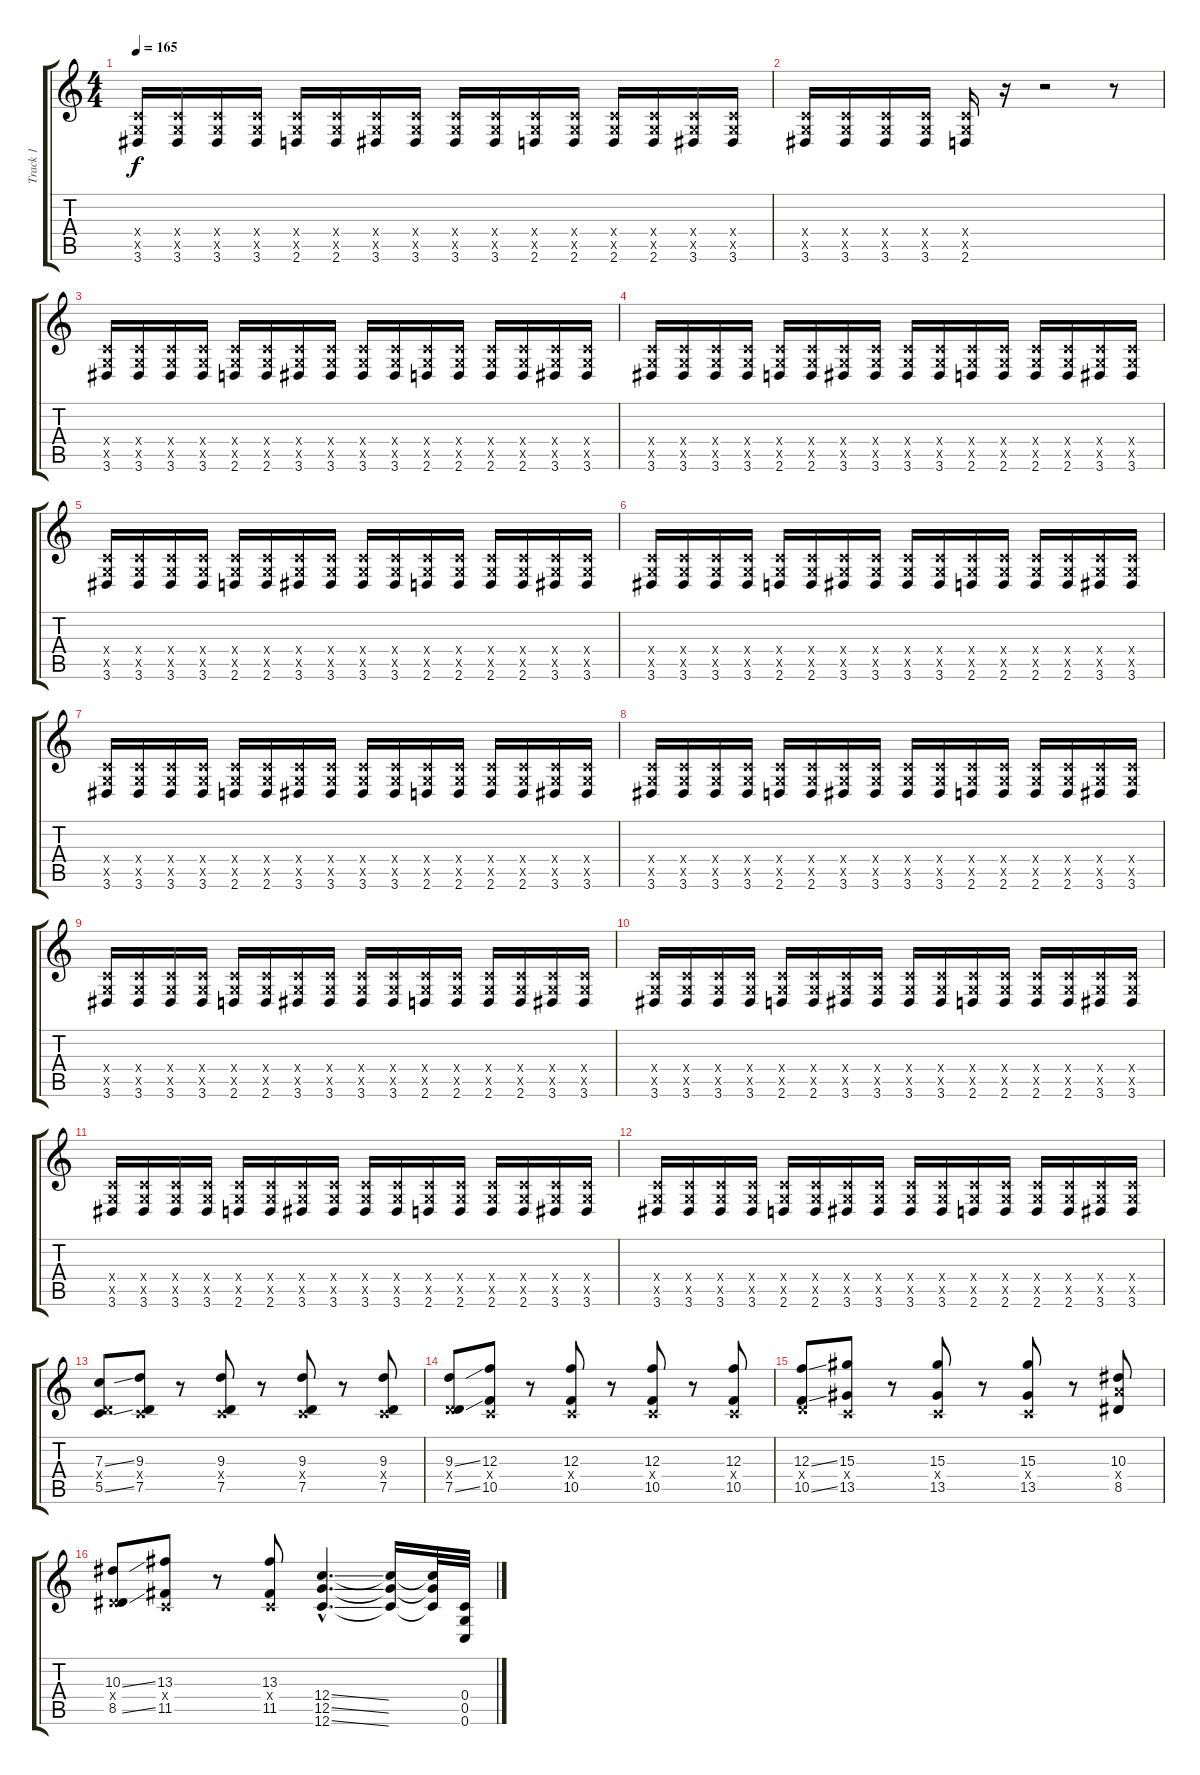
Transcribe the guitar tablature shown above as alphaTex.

\track ("Track 1" "Track 1") {instrument overdrivenguitar}
\staff {score tabs}
\tuning (D4 A3 F3 C3 G2 C2) {hide}
\ts (4 4)
\tempo 165
\clef g2
\ks c
(0.4{x} 0.5{x} 3.6).16{dy f} (0.4{x} 0.5{x} 3.6).16 (0.4{x} 0.5{x} 3.6).16 (0.4{x} 0.5{x} 3.6).16 (0.4{x} 0.5{x} 2.6).16 (0.4{x} 0.5{x} 2.6).16 (0.4{x} 0.5{x} 3.6).16 (0.4{x} 0.5{x} 3.6).16 (0.4{x} 0.5{x} 3.6).16 (0.4{x} 0.5{x} 3.6).16 (0.4{x} 0.5{x} 2.6).16 (0.4{x} 0.5{x} 2.6).16 (0.4{x} 0.5{x} 2.6).16 (0.4{x} 0.5{x} 2.6).16 (0.4{x} 0.5{x} 3.6).16 (0.4{x} 0.5{x} 3.6).16 |
(0.4{x} 0.5{x} 3.6).16 (0.4{x} 0.5{x} 3.6).16 (0.4{x} 0.5{x} 3.6).16 (0.4{x} 0.5{x} 3.6).16 (0.4{x} 0.5{x} 2.6).16 r.16 r.2 r.8 |
(0.4{x} 0.5{x} 3.6).16 (0.4{x} 0.5{x} 3.6).16 (0.4{x} 0.5{x} 3.6).16 (0.4{x} 0.5{x} 3.6).16 (0.4{x} 0.5{x} 2.6).16 (0.4{x} 0.5{x} 2.6).16 (0.4{x} 0.5{x} 3.6).16 (0.4{x} 0.5{x} 3.6).16 (0.4{x} 0.5{x} 3.6).16 (0.4{x} 0.5{x} 3.6).16 (0.4{x} 0.5{x} 2.6).16 (0.4{x} 0.5{x} 2.6).16 (0.4{x} 0.5{x} 2.6).16 (0.4{x} 0.5{x} 2.6).16 (0.4{x} 0.5{x} 3.6).16 (0.4{x} 0.5{x} 3.6).16 |
(0.4{x} 0.5{x} 3.6).16 (0.4{x} 0.5{x} 3.6).16 (0.4{x} 0.5{x} 3.6).16 (0.4{x} 0.5{x} 3.6).16 (0.4{x} 0.5{x} 2.6).16 (0.4{x} 0.5{x} 2.6).16 (0.4{x} 0.5{x} 3.6).16 (0.4{x} 0.5{x} 3.6).16 (0.4{x} 0.5{x} 3.6).16 (0.4{x} 0.5{x} 3.6).16 (0.4{x} 0.5{x} 2.6).16 (0.4{x} 0.5{x} 2.6).16 (0.4{x} 0.5{x} 2.6).16 (0.4{x} 0.5{x} 2.6).16 (0.4{x} 0.5{x} 3.6).16 (0.4{x} 0.5{x} 3.6).16 |
(0.4{x} 0.5{x} 3.6).16 (0.4{x} 0.5{x} 3.6).16 (0.4{x} 0.5{x} 3.6).16 (0.4{x} 0.5{x} 3.6).16 (0.4{x} 0.5{x} 2.6).16 (0.4{x} 0.5{x} 2.6).16 (0.4{x} 0.5{x} 3.6).16 (0.4{x} 0.5{x} 3.6).16 (0.4{x} 0.5{x} 3.6).16 (0.4{x} 0.5{x} 3.6).16 (0.4{x} 0.5{x} 2.6).16 (0.4{x} 0.5{x} 2.6).16 (0.4{x} 0.5{x} 2.6).16 (0.4{x} 0.5{x} 2.6).16 (0.4{x} 0.5{x} 3.6).16 (0.4{x} 0.5{x} 3.6).16 |
(0.4{x} 0.5{x} 3.6).16 (0.4{x} 0.5{x} 3.6).16 (0.4{x} 0.5{x} 3.6).16 (0.4{x} 0.5{x} 3.6).16 (0.4{x} 0.5{x} 2.6).16 (0.4{x} 0.5{x} 2.6).16 (0.4{x} 0.5{x} 3.6).16 (0.4{x} 0.5{x} 3.6).16 (0.4{x} 0.5{x} 3.6).16 (0.4{x} 0.5{x} 3.6).16 (0.4{x} 0.5{x} 2.6).16 (0.4{x} 0.5{x} 2.6).16 (0.4{x} 0.5{x} 2.6).16 (0.4{x} 0.5{x} 2.6).16 (0.4{x} 0.5{x} 3.6).16 (0.4{x} 0.5{x} 3.6).16 |
(0.4{x} 0.5{x} 3.6).16 (0.4{x} 0.5{x} 3.6).16 (0.4{x} 0.5{x} 3.6).16 (0.4{x} 0.5{x} 3.6).16 (0.4{x} 0.5{x} 2.6).16 (0.4{x} 0.5{x} 2.6).16 (0.4{x} 0.5{x} 3.6).16 (0.4{x} 0.5{x} 3.6).16 (0.4{x} 0.5{x} 3.6).16 (0.4{x} 0.5{x} 3.6).16 (0.4{x} 0.5{x} 2.6).16 (0.4{x} 0.5{x} 2.6).16 (0.4{x} 0.5{x} 2.6).16 (0.4{x} 0.5{x} 2.6).16 (0.4{x} 0.5{x} 3.6).16 (0.4{x} 0.5{x} 3.6).16 |
(0.4{x} 0.5{x} 3.6).16 (0.4{x} 0.5{x} 3.6).16 (0.4{x} 0.5{x} 3.6).16 (0.4{x} 0.5{x} 3.6).16 (0.4{x} 0.5{x} 2.6).16 (0.4{x} 0.5{x} 2.6).16 (0.4{x} 0.5{x} 3.6).16 (0.4{x} 0.5{x} 3.6).16 (0.4{x} 0.5{x} 3.6).16 (0.4{x} 0.5{x} 3.6).16 (0.4{x} 0.5{x} 2.6).16 (0.4{x} 0.5{x} 2.6).16 (0.4{x} 0.5{x} 2.6).16 (0.4{x} 0.5{x} 2.6).16 (0.4{x} 0.5{x} 3.6).16 (0.4{x} 0.5{x} 3.6).16 |
(0.4{x} 0.5{x} 3.6).16 (0.4{x} 0.5{x} 3.6).16 (0.4{x} 0.5{x} 3.6).16 (0.4{x} 0.5{x} 3.6).16 (0.4{x} 0.5{x} 2.6).16 (0.4{x} 0.5{x} 2.6).16 (0.4{x} 0.5{x} 3.6).16 (0.4{x} 0.5{x} 3.6).16 (0.4{x} 0.5{x} 3.6).16 (0.4{x} 0.5{x} 3.6).16 (0.4{x} 0.5{x} 2.6).16 (0.4{x} 0.5{x} 2.6).16 (0.4{x} 0.5{x} 2.6).16 (0.4{x} 0.5{x} 2.6).16 (0.4{x} 0.5{x} 3.6).16 (0.4{x} 0.5{x} 3.6).16 |
(0.4{x} 0.5{x} 3.6).16 (0.4{x} 0.5{x} 3.6).16 (0.4{x} 0.5{x} 3.6).16 (0.4{x} 0.5{x} 3.6).16 (0.4{x} 0.5{x} 2.6).16 (0.4{x} 0.5{x} 2.6).16 (0.4{x} 0.5{x} 3.6).16 (0.4{x} 0.5{x} 3.6).16 (0.4{x} 0.5{x} 3.6).16 (0.4{x} 0.5{x} 3.6).16 (0.4{x} 0.5{x} 2.6).16 (0.4{x} 0.5{x} 2.6).16 (0.4{x} 0.5{x} 2.6).16 (0.4{x} 0.5{x} 2.6).16 (0.4{x} 0.5{x} 3.6).16 (0.4{x} 0.5{x} 3.6).16 |
(0.4{x} 0.5{x} 3.6).16 (0.4{x} 0.5{x} 3.6).16 (0.4{x} 0.5{x} 3.6).16 (0.4{x} 0.5{x} 3.6).16 (0.4{x} 0.5{x} 2.6).16 (0.4{x} 0.5{x} 2.6).16 (0.4{x} 0.5{x} 3.6).16 (0.4{x} 0.5{x} 3.6).16 (0.4{x} 0.5{x} 3.6).16 (0.4{x} 0.5{x} 3.6).16 (0.4{x} 0.5{x} 2.6).16 (0.4{x} 0.5{x} 2.6).16 (0.4{x} 0.5{x} 2.6).16 (0.4{x} 0.5{x} 2.6).16 (0.4{x} 0.5{x} 3.6).16 (0.4{x} 0.5{x} 3.6).16 |
(0.4{x} 0.5{x} 3.6).16 (0.4{x} 0.5{x} 3.6).16 (0.4{x} 0.5{x} 3.6).16 (0.4{x} 0.5{x} 3.6).16 (0.4{x} 0.5{x} 2.6).16 (0.4{x} 0.5{x} 2.6).16 (0.4{x} 0.5{x} 3.6).16 (0.4{x} 0.5{x} 3.6).16 (0.4{x} 0.5{x} 3.6).16 (0.4{x} 0.5{x} 3.6).16 (0.4{x} 0.5{x} 2.6).16 (0.4{x} 0.5{x} 2.6).16 (0.4{x} 0.5{x} 2.6).16 (0.4{x} 0.5{x} 2.6).16 (0.4{x} 0.5{x} 3.6).16 (0.4{x} 0.5{x} 3.6).16 |
(7.3{ss} 2.4{x} 5.5{ss}).8 (9.3 0.4{x} 7.5).8 r.8 (9.3 0.4{x} 7.5).8 r.8 (9.3 0.4{x} 7.5).8 r.8 (9.3 0.4{x} 7.5).8 |
(9.3{ss} 2.4{x} 7.5{ss}).8 (12.3 0.4{x} 10.5).8 r.8 (12.3 0.4{x} 10.5).8 r.8 (12.3 0.4{x} 10.5).8 r.8 (12.3 0.4{x} 10.5).8 |
(12.3{ss} 2.4{x} 10.5{ss}).8 (15.3 0.4{x} 13.5).8 r.8 (15.3 0.4{x} 13.5).8 r.8 (15.3 0.4{x} 13.5).8 r.8 (10.3 9.4{x} 8.5).8 |
(10.3{ss} 2.4{x} 8.5{ss}).8 (13.3 0.4{x} 11.5).8 r.8 (13.3 0.4{x} 11.5).8 (12.4{ss hac} 12.5{ss hac} 12.6{ss hac}).4{d} (12.4{t} 12.5{t} 12.6{t}).16 (12.4{t} 12.5{t} 12.6{t}).32 (0.4 0.5 0.6).32
